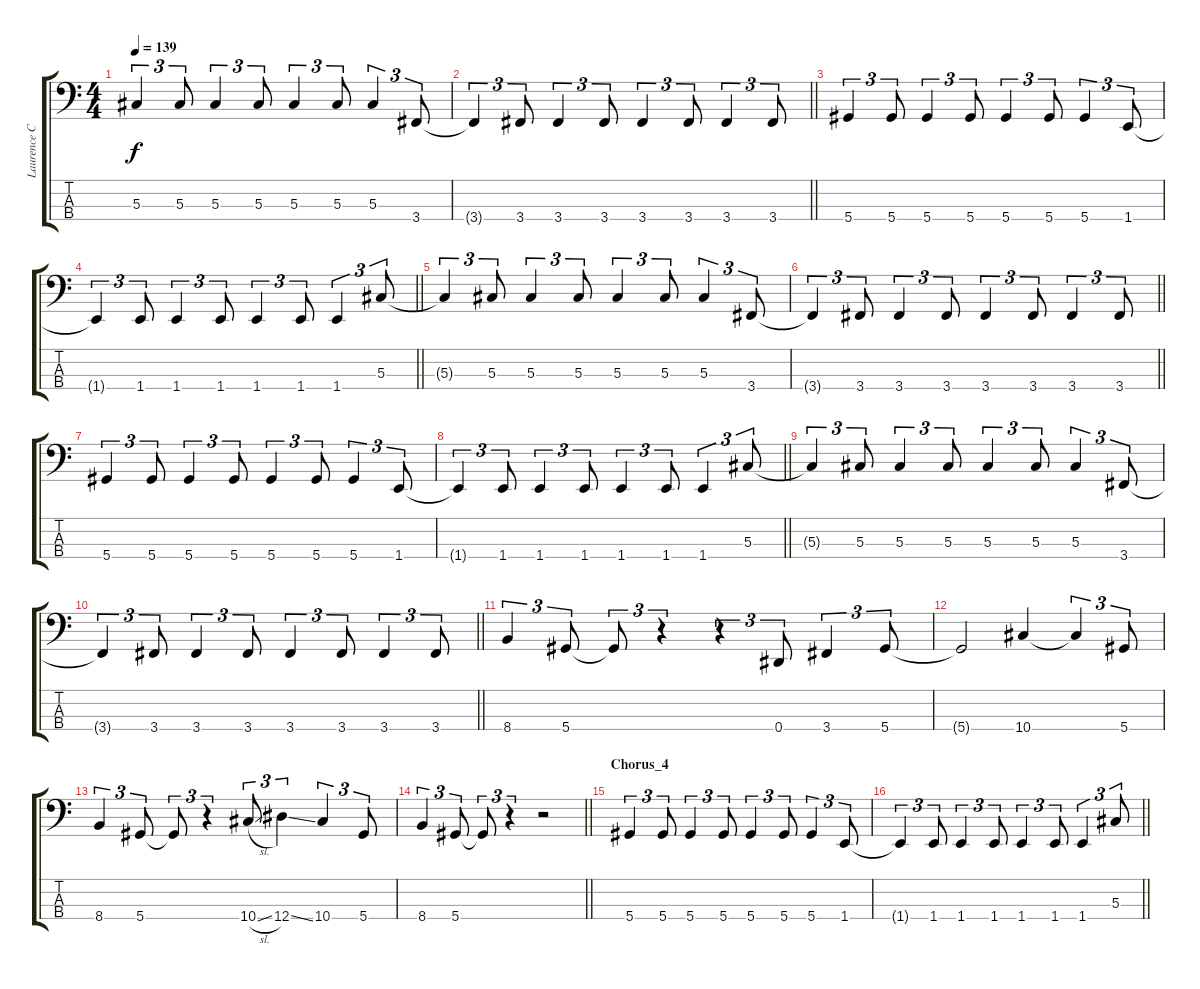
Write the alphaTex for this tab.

\track ("Laurence Cottle" "Laurence C") {instrument electricbassfinger}
\staff {score tabs}
\tuning (Gb2 Db2 Ab1 Eb1) {hide}
\ts (4 4)
\tempo 139
\clef f4
\ks c
5.3{t}.4{tu (3 2) dy f} 5.3.8{tu (3 2)} 5.3.4{tu (3 2)} 5.3.8{tu (3 2)} 5.3.4{tu (3 2)} 5.3.8{tu (3 2)} 5.3.4{tu (3 2)} 3.4.8{tu (3 2)} |
\barLineRight lightlight
3.4{t}.4{tu (3 2)} 3.4.8{tu (3 2)} 3.4.4{tu (3 2)} 3.4.8{tu (3 2)} 3.4.4{tu (3 2)} 3.4.8{tu (3 2)} 3.4.4{tu (3 2)} 3.4.8{tu (3 2)} |
5.4.4{tu (3 2)} 5.4.8{tu (3 2)} 5.4.4{tu (3 2)} 5.4.8{tu (3 2)} 5.4.4{tu (3 2)} 5.4.8{tu (3 2)} 5.4.4{tu (3 2)} 1.4.8{tu (3 2)} |
\barLineRight lightlight
1.4{t}.4{tu (3 2)} 1.4.8{tu (3 2)} 1.4.4{tu (3 2)} 1.4.8{tu (3 2)} 1.4.4{tu (3 2)} 1.4.8{tu (3 2)} 1.4.4{tu (3 2)} 5.3.8{tu (3 2)} |
5.3{t}.4{tu (3 2)} 5.3.8{tu (3 2)} 5.3.4{tu (3 2)} 5.3.8{tu (3 2)} 5.3.4{tu (3 2)} 5.3.8{tu (3 2)} 5.3.4{tu (3 2)} 3.4.8{tu (3 2)} |
\barLineRight lightlight
3.4{t}.4{tu (3 2)} 3.4.8{tu (3 2)} 3.4.4{tu (3 2)} 3.4.8{tu (3 2)} 3.4.4{tu (3 2)} 3.4.8{tu (3 2)} 3.4.4{tu (3 2)} 3.4.8{tu (3 2)} |
5.4.4{tu (3 2)} 5.4.8{tu (3 2)} 5.4.4{tu (3 2)} 5.4.8{tu (3 2)} 5.4.4{tu (3 2)} 5.4.8{tu (3 2)} 5.4.4{tu (3 2)} 1.4.8{tu (3 2)} |
\barLineRight lightlight
1.4{t}.4{tu (3 2)} 1.4.8{tu (3 2)} 1.4.4{tu (3 2)} 1.4.8{tu (3 2)} 1.4.4{tu (3 2)} 1.4.8{tu (3 2)} 1.4.4{tu (3 2)} 5.3.8{tu (3 2)} |
5.3{t}.4{tu (3 2)} 5.3.8{tu (3 2)} 5.3.4{tu (3 2)} 5.3.8{tu (3 2)} 5.3.4{tu (3 2)} 5.3.8{tu (3 2)} 5.3.4{tu (3 2)} 3.4.8{tu (3 2)} |
\barLineRight lightlight
3.4{t}.4{tu (3 2)} 3.4.8{tu (3 2)} 3.4.4{tu (3 2)} 3.4.8{tu (3 2)} 3.4.4{tu (3 2)} 3.4.8{tu (3 2)} 3.4.4{tu (3 2)} 3.4.8{tu (3 2)} |
8.4.4{tu (3 2)} 5.4.8{tu (3 2)} 5.4{t}.8{tu (3 2)} r.4{tu (3 2)} r.4{tu (3 2)} 0.4.8{tu (3 2)} 3.4.4{tu (3 2)} 5.4.8{tu (3 2)} |
5.4{t}.2 10.4.4 10.4{t}.4{tu (3 2)} 5.4.8{tu (3 2)} |
8.4.4{tu (3 2)} 5.4.8{tu (3 2)} 5.4{t}.8{tu (3 2)} r.4{tu (3 2)} 10.4{sl}.8{tu (3 2)} 12.4{ss}.4{tu (3 2)} 10.4.4{tu (3 2)} 5.4.8{tu (3 2)} |
\barLineRight lightlight
8.4.4{tu (3 2)} 5.4.8{tu (3 2)} 5.4{t}.8{tu (3 2)} r.4{tu (3 2)} r.2 |
\section ("" "Chorus_4")
5.4.4{tu (3 2)} 5.4.8{tu (3 2)} 5.4.4{tu (3 2)} 5.4.8{tu (3 2)} 5.4.4{tu (3 2)} 5.4.8{tu (3 2)} 5.4.4{tu (3 2)} 1.4.8{tu (3 2)} |
\barLineRight lightlight
1.4{t}.4{tu (3 2)} 1.4.8{tu (3 2)} 1.4.4{tu (3 2)} 1.4.8{tu (3 2)} 1.4.4{tu (3 2)} 1.4.8{tu (3 2)} 1.4.4{tu (3 2)} 5.3.8{tu (3 2)}
